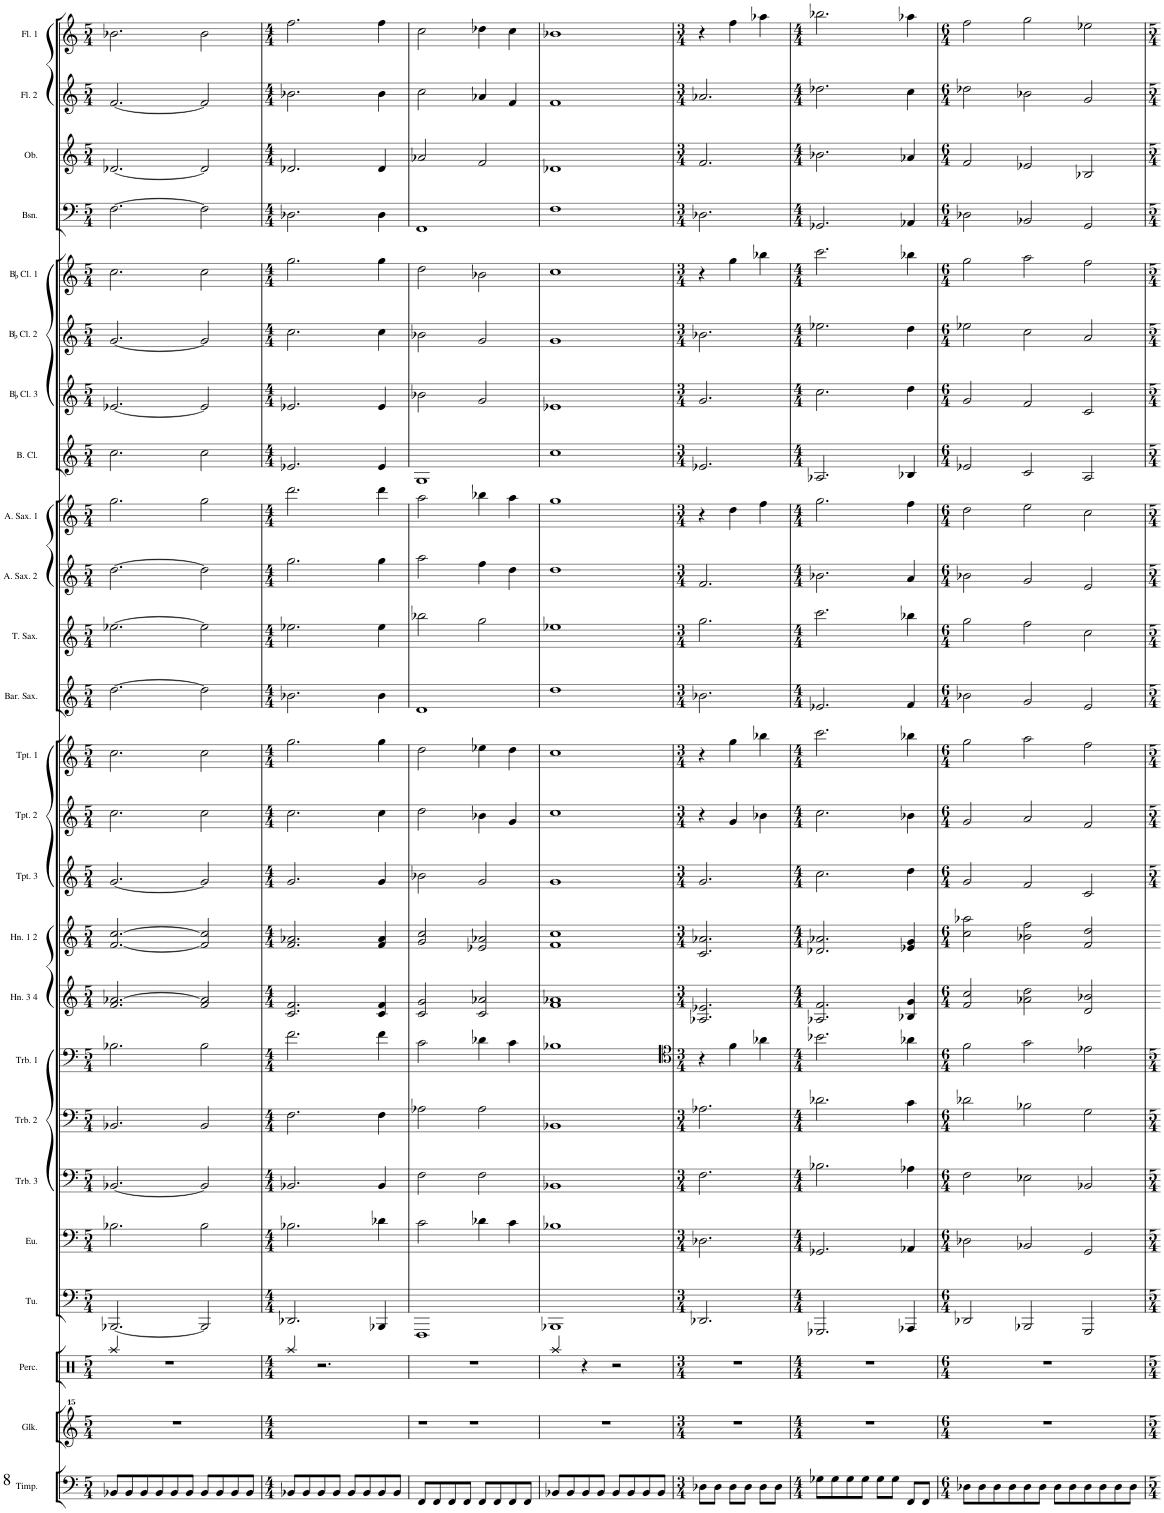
**kern	**kern	**kern	**kern	**kern	**kern	**kern	**kern	**kern	**kern	**kern	**kern	**kern	**kern	**kern	**kern	**kern	**kern	**kern	**kern	**kern	**kern	**kern	**kern	**kern
*part25	*part24	*part23	*part22	*part21	*part20	*part19	*part18	*part17	*part16	*part15	*part14	*part13	*part12	*part11	*part10	*part9	*part8	*part7	*part6	*part5	*part4	*part3	*part2	*part1
*staff25	*staff24	*staff23	*staff22	*staff21	*staff20	*staff19	*staff18	*staff17	*staff16	*staff15	*staff14	*staff13	*staff12	*staff11	*staff10	*staff9	*staff8	*staff7	*staff6	*staff5	*staff4	*staff3	*staff2	*staff1
*I"Timpani	*I"Glockenspiel	*I"Percussion	*I"Tuba	*I"Euphonium	*I"Trombone 3	*I"Trombone 2	*I"Trombone 1	*I"Horn 3 4	*I"Horn 1 2	*I"BaccidentalFlat Trumpet 3	*I"BaccidentalFlat Trumpet 2	*I"BaccidentalFlat Trumpet 1	*I"Baritone Saxophone	*I"Tenor Saxophone	*I"Alto Saxophone 2	*I"Alto Saxophone 1	*I"Bass Clarinet	*I"BaccidentalFlat Clarinet 3	*I"BaccidentalFlat Clarinet 2	*I"BaccidentalFlat Clarinet 1	*I"Bassoon	*I"Oboe	*I"Flute 2	*I"Flute 1
*I'Timp.	*I'Glk.	*I'Perc.	*I'Tu.	*I'Eu.	*I'Trb. 3	*I'Trb. 2	*I'Trb. 1	*I'Hn. 3 4	*I'Hn. 1 2	*I'Tpt. 3	*I'Tpt. 2	*I'Tpt. 1	*I'Bar. Sax.	*I'T. Sax.	*I'A. Sax. 2	*I'A. Sax. 1	*I'B. Cl.	*I'BaccidentalFlat Cl. 3	*I'BaccidentalFlat Cl. 2	*I'BaccidentalFlat Cl. 1	*I'Bsn.	*I'Ob.	*I'Fl. 2	*I'Fl. 1
!!LO:PB:g=z
*clefF4	*clefG^^2	*clefX	*clefF4	*clefF4	*clefF4	*clefF4	*clefF4	*clefG2	*clefG2	*clefG2	*clefG2	*clefG2	*clefG2	*clefG2	*clefG2	*clefG2	*clefG2	*clefG2	*clefG2	*clefG2	*clefF4	*clefG2	*clefG2	*clefG2
*	*	*	*	*	*	*	*	*Trd4c7	*Trd4c7	*Trd1c2	*Trd1c2	*Trd1c2	*Trd12c21	*Trd8c14	*Trd5c9	*Trd5c9	*Trd8c14	*Trd1c2	*Trd1c2	*Trd1c2	*	*	*	*
*k[]	*k[]	*k[]	*k[]	*k[]	*k[]	*k[]	*k[]	*k[]	*k[]	*k[]	*k[]	*k[]	*k[]	*k[]	*k[]	*k[]	*k[]	*k[]	*k[]	*k[]	*k[]	*k[]	*k[]	*k[]
*M5/4	*M5/4	*M5/4	*M5/4	*M5/4	*M5/4	*M5/4	*M5/4	*M5/4	*M5/4	*M5/4	*M5/4	*M5/4	*M5/4	*M5/4	*M5/4	*M5/4	*M5/4	*M5/4	*M5/4	*M5/4	*M5/4	*M5/4	*M5/4	*M5/4
=44	=44	=44	=44	=44	=44	=44	=44	=44	=44	=44	=44	=44	=44	=44	=44	=44	=44	=44	=44	=44	=44	=44	=44	=44
8BB-X/L	4%5r	4Raa/	[2.BBB-X/	2.B-X\	[2.BB-X/	2.BB-X/	2.B-X\	2.f/ [2.a-X/	[2.f/ [2.cc/	[2.g/	2.cc\	2.cc\	[2.dd\	[2.ee-X\	[2.dd\	2.gg\	2.cc\	[2.e-X/	[2.g/	2.cc\	[2.F\	[2.d-X/	[2.f/	2.b-X\
8BB-/	.	.	.	.	.	.	.	.	.	.	.	.	.	.	.	.	.	.	.	.	.	.	.	.
8BB-/	.	1r	.	.	.	.	.	.	.	.	.	.	.	.	.	.	.	.	.	.	.	.	.	.
8BB-/	.	.	.	.	.	.	.	.	.	.	.	.	.	.	.	.	.	.	.	.	.	.	.	.
8BB-/	.	.	.	.	.	.	.	.	.	.	.	.	.	.	.	.	.	.	.	.	.	.	.	.
8BB-/J	.	.	.	.	.	.	.	.	.	.	.	.	.	.	.	.	.	.	.	.	.	.	.	.
8BB-/L	.	.	2BBB-/]	2B-\	2BB-/]	2BB-/	2B-\	2f/ 2a-/]	2f/] 2cc/]	2g/]	2cc\	2cc\	2dd\]	2ee-\]	2dd\]	2gg\	2cc\	2e-/]	2g/]	2cc\	2F\]	2d-/]	2f/]	2b-\
8BB-/	.	.	.	.	.	.	.	.	.	.	.	.	.	.	.	.	.	.	.	.	.	.	.	.
8BB-/	.	.	.	.	.	.	.	.	.	.	.	.	.	.	.	.	.	.	.	.	.	.	.	.
8BB-/J	.	.	.	.	.	.	.	.	.	.	.	.	.	.	.	.	.	.	.	.	.	.	.	.
=45	=45	=45	=45	=45	=45	=45	=45	=45	=45	=45	=45	=45	=45	=45	=45	=45	=45	=45	=45	=45	=45	=45	=45	=45
*M4/4	*M4/4	*M4/4	*M4/4	*M4/4	*M4/4	*M4/4	*M4/4	*M4/4	*M4/4	*M4/4	*M4/4	*M4/4	*M4/4	*M4/4	*M4/4	*M4/4	*M4/4	*M4/4	*M4/4	*M4/4	*M4/4	*M4/4	*M4/4	*M4/4
8BB-X/L	1r	4Raa/	2.DD-X/	2.B-X\	2.BB-X/	2.F\	2.f\	2.c/ 2.f/	2.f/ 2.a-X/	2.g/	2.cc\	2.gg\	2.b-X\	2.ee-X\	2.gg\	2.ddd\	2.e-X/	2.e-X/	2.cc\	2.gg\	2.D-X\	2.d-X/	2.b-X\	2.ff\
8BB-/	.	.	.	.	.	.	.	.	.	.	.	.	.	.	.	.	.	.	.	.	.	.	.	.
8BB-/	.	2.r	.	.	.	.	.	.	.	.	.	.	.	.	.	.	.	.	.	.	.	.	.	.
8BB-/J	.	.	.	.	.	.	.	.	.	.	.	.	.	.	.	.	.	.	.	.	.	.	.	.
8BB-/L	.	.	.	.	.	.	.	.	.	.	.	.	.	.	.	.	.	.	.	.	.	.	.	.
8BB-/	.	.	.	.	.	.	.	.	.	.	.	.	.	.	.	.	.	.	.	.	.	.	.	.
8BB-/	.	.	4BBB-X/	4d-X\	4BB-/	4F\	4f\	4c/ 4f/	4f/ 4a-/	4g/	4cc\	4gg\	4b-\	4ee-\	4gg\	4ddd\	4e-/	4e-/	4cc\	4gg\	4D-\	4d-/	4b-\	4ff\
8BB-/J	.	.	.	.	.	.	.	.	.	.	.	.	.	.	.	.	.	.	.	.	.	.	.	.
=46	=46	=46	=46	=46	=46	=46	=46	=46	=46	=46	=46	=46	=46	=46	=46	=46	=46	=46	=46	=46	=46	=46	=46	=46
8FF/L	1r	1r	1FFF	2c\	2F\	2A-X\	2c\	2c/ 2g/	2g/ 2cc/	2b-X\	2dd\	2dd\	1d	2bb-X\	2aa\	2aa\	1G	2b-X\	2b-X\	2dd\	1FF	2a-X/	2cc\	2cc\
8FF/	.	.	.	.	.	.	.	.	.	.	.	.	.	.	.	.	.	.	.	.	.	.	.	.
8FF/	.	.	.	.	.	.	.	.	.	.	.	.	.	.	.	.	.	.	.	.	.	.	.	.
8FF/J	.	.	.	.	.	.	.	.	.	.	.	.	.	.	.	.	.	.	.	.	.	.	.	.
8FF/L	.	.	.	4d-X\	2F\	2A-\	4d-X\	2c/ 2a-X/	2e-X/ 2a-X/	2g/	4b-X\	4ee-X\	.	2gg\	4ff\	4bb-X\	.	2g/	2g/	2b-X\	.	2f/	4a-X/	4dd-X\
8FF/	.	.	.	.	.	.	.	.	.	.	.	.	.	.	.	.	.	.	.	.	.	.	.	.
8FF/	.	.	.	4c\	.	.	4c\	.	.	.	4g/	4dd\	.	.	4dd\	4aa\	.	.	.	.	.	.	4f/	4cc\
8FF/J	.	.	.	.	.	.	.	.	.	.	.	.	.	.	.	.	.	.	.	.	.	.	.	.
=47	=47	=47	=47	=47	=47	=47	=47	=47	=47	=47	=47	=47	=47	=47	=47	=47	=47	=47	=47	=47	=47	=47	=47	=47
8BB-X/L	1r	4Raa/	1BBB-X	1B-X	1BB-X	1BB-X	1B-X	1f 1a-X	1f 1cc	1g	1cc	1cc	1dd	1ee-X	1dd	1gg	1cc	1e-X	1g	1cc	1F	1d-X	1f	1b-X
8BB-/	.	.	.	.	.	.	.	.	.	.	.	.	.	.	.	.	.	.	.	.	.	.	.	.
8BB-/	.	4r	.	.	.	.	.	.	.	.	.	.	.	.	.	.	.	.	.	.	.	.	.	.
8BB-/J	.	.	.	.	.	.	.	.	.	.	.	.	.	.	.	.	.	.	.	.	.	.	.	.
8BB-/L	.	2r	.	.	.	.	.	.	.	.	.	.	.	.	.	.	.	.	.	.	.	.	.	.
8BB-/	.	.	.	.	.	.	.	.	.	.	.	.	.	.	.	.	.	.	.	.	.	.	.	.
8BB-/	.	.	.	.	.	.	.	.	.	.	.	.	.	.	.	.	.	.	.	.	.	.	.	.
8BB-/J	.	.	.	.	.	.	.	.	.	.	.	.	.	.	.	.	.	.	.	.	.	.	.	.
=48	=48	=48	=48	=48	=48	=48	=48	=48	=48	=48	=48	=48	=48	=48	=48	=48	=48	=48	=48	=48	=48	=48	=48	=48
*	*	*	*	*	*	*	*clefC4	*	*	*	*	*	*	*	*	*	*	*	*	*	*	*	*	*
*M3/4	*M3/4	*M3/4	*M3/4	*M3/4	*M3/4	*M3/4	*M3/4	*M3/4	*M3/4	*M3/4	*M3/4	*M3/4	*M3/4	*M3/4	*M3/4	*M3/4	*M3/4	*M3/4	*M3/4	*M3/4	*M3/4	*M3/4	*M3/4	*M3/4
8D-X\L	2.r	2.r	2.DD-X/	2.D-X\	2.F\	2.A-X\	4r	2.A-X/ 2.e-X/	2.c/ 2.a-X/	2.g/	4r	4r	2.b-X\	2.gg\	2.f/	4r	2.e-X/	2.g/	2.b-X\	4r	2.D-X\	2.f/	2.a-X/	4r
8D-\J	.	.	.	.	.	.	.	.	.	.	.	.	.	.	.	.	.	.	.	.	.	.	.	.
8D-\L	.	.	.	.	.	.	4f\	.	.	.	4g/	4gg\	.	.	.	4dd\	.	.	.	4gg\	.	.	.	4ff\
8D-\J	.	.	.	.	.	.	.	.	.	.	.	.	.	.	.	.	.	.	.	.	.	.	.	.
8D-\L	.	.	.	.	.	.	4a-X\	.	.	.	4b-X\	4bb-X\	.	.	.	4ff\	.	.	.	4bb-X\	.	.	.	4aa-X\
8D-\J	.	.	.	.	.	.	.	.	.	.	.	.	.	.	.	.	.	.	.	.	.	.	.	.
=49	=49	=49	=49	=49	=49	=49	=49	=49	=49	=49	=49	=49	=49	=49	=49	=49	=49	=49	=49	=49	=49	=49	=49	=49
*M4/4	*M4/4	*M4/4	*M4/4	*M4/4	*M4/4	*M4/4	*M4/4	*M4/4	*M4/4	*M4/4	*M4/4	*M4/4	*M4/4	*M4/4	*M4/4	*M4/4	*M4/4	*M4/4	*M4/4	*M4/4	*M4/4	*M4/4	*M4/4	*M4/4
8G-X\L	1r	1r	2.GGG-X/	2.GG-X/	2.B-X\	2.d-X\	2.b-X\	2.A-X/ 2.f/	2.d-X/ 2.a-X/	2.cc\	2.cc\	2.ccc\	2.e-X/	2.ccc\	2.b-X\	2.gg\	2.A-X/	2.cc\	2.ee-X\	2.ccc\	2.GG-X/	2.b-X\	2.dd-X\	2.bb-X\
8G-\	.	.	.	.	.	.	.	.	.	.	.	.	.	.	.	.	.	.	.	.	.	.	.	.
8G-\	.	.	.	.	.	.	.	.	.	.	.	.	.	.	.	.	.	.	.	.	.	.	.	.
8G-\J	.	.	.	.	.	.	.	.	.	.	.	.	.	.	.	.	.	.	.	.	.	.	.	.
8G-\L	.	.	.	.	.	.	.	.	.	.	.	.	.	.	.	.	.	.	.	.	.	.	.	.
8G-\J	.	.	.	.	.	.	.	.	.	.	.	.	.	.	.	.	.	.	.	.	.	.	.	.
8FF/L	.	.	4AAA-X/	4AA-X/	4A-X\	4c\	4a-X\	4B-X/ 4g/	4e-X/ 4g/	4dd\	4b-X\	4bb-X\	4f/	4bb-X\	4a/	4ff\	4B-X/	4dd\	4dd\	4bb-X\	4AA-X/	4a-X/	4cc\	4aa-X\
8FF/J	.	.	.	.	.	.	.	.	.	.	.	.	.	.	.	.	.	.	.	.	.	.	.	.
=50	=50	=50	=50	=50	=50	=50	=50	=50	=50	=50	=50	=50	=50	=50	=50	=50	=50	=50	=50	=50	=50	=50	=50	=50
*M6/4	*M6/4	*M6/4	*M6/4	*M6/4	*M6/4	*M6/4	*M6/4	*M6/4	*M6/4	*M6/4	*M6/4	*M6/4	*M6/4	*M6/4	*M6/4	*M6/4	*M6/4	*M6/4	*M6/4	*M6/4	*M6/4	*M6/4	*M6/4	*M6/4
8D-X\L	1.r	1.r	2DD-X/	2D-X\	2F\	2d-X\	2f\	2f/ 2cc/	2cc\ 2aa-X\	2g/	2g/	2gg\	2b-X\	2gg\	2b-X\	2dd\	2e-X/	2g/	2ee-X\	2gg\	2D-X\	2f/	2dd-X\	2ff\
8D-\	.	.	.	.	.	.	.	.	.	.	.	.	.	.	.	.	.	.	.	.	.	.	.	.
8D-\	.	.	.	.	.	.	.	.	.	.	.	.	.	.	.	.	.	.	.	.	.	.	.	.
8D-\	.	.	.	.	.	.	.	.	.	.	.	.	.	.	.	.	.	.	.	.	.	.	.	.
8D-\	.	.	2BBB-X/	2BB-X/	2E-X\	2B-X\	2g\	2a-X\ 2dd\	2b-X\ 2ff\	2f/	2a/	2aa\	2g/	2ff\	2g/	2ee\	2c/	2f/	2cc\	2aa\	2BB-X/	2e-X/	2b-X\	2gg\
8D-\J	.	.	.	.	.	.	.	.	.	.	.	.	.	.	.	.	.	.	.	.	.	.	.	.
8D-\L	.	.	.	.	.	.	.	.	.	.	.	.	.	.	.	.	.	.	.	.	.	.	.	.
8D-\	.	.	.	.	.	.	.	.	.	.	.	.	.	.	.	.	.	.	.	.	.	.	.	.
8D-\	.	.	2GGG/	2GG/	2BB-X/	2G\	2e-X\	2d/ 2b-X/	2f/ 2dd/	2c/	2f/	2ff\	2e/	2cc\	2e/	2cc\	2A/	2c/	2a/	2ff\	2GG/	2B-X/	2g/	2ee-X\
8D-\	.	.	.	.	.	.	.	.	.	.	.	.	.	.	.	.	.	.	.	.	.	.	.	.
8D-\	.	.	.	.	.	.	.	.	.	.	.	.	.	.	.	.	.	.	.	.	.	.	.	.
8D-\J	.	.	.	.	.	.	.	.	.	.	.	.	.	.	.	.	.	.	.	.	.	.	.	.
=	=	=	=	=	=	=	=	=	=	=	=	=	=	=	=	=	=	=	=	=	=	=	=	=
*-	*-	*-	*-	*-	*-	*-	*-	*-	*-	*-	*-	*-	*-	*-	*-	*-	*-	*-	*-	*-	*-	*-	*-	*-
